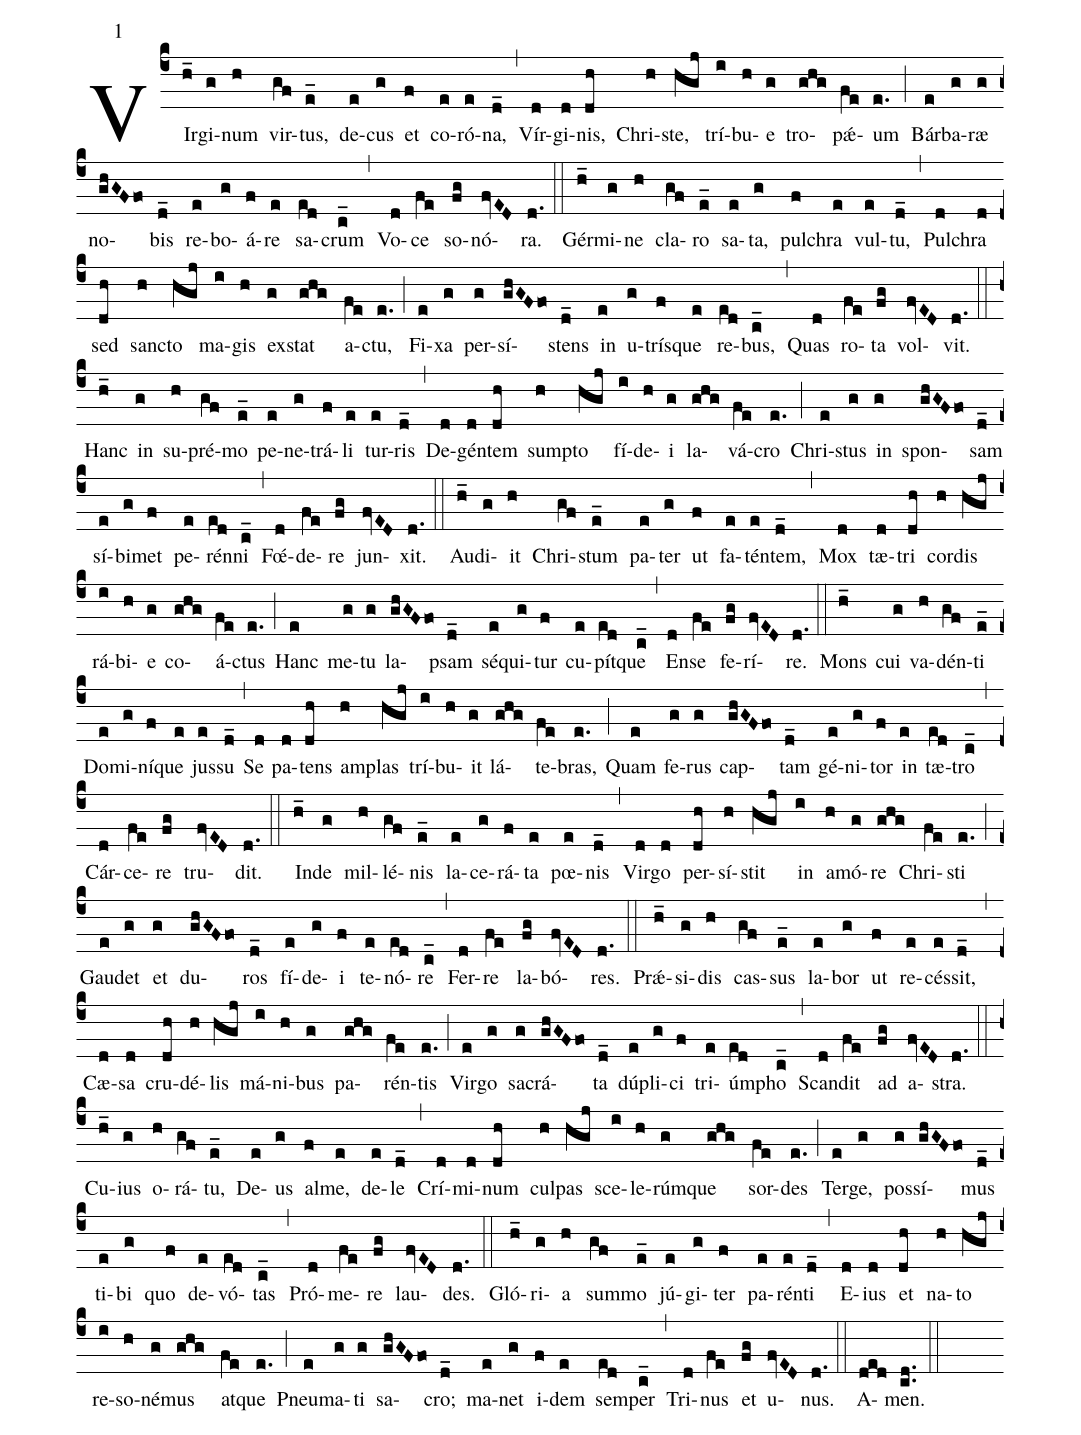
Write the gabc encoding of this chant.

mode: 1;
%%
(c4)
VIr(h_)gi(g)num(h) vir(gf)tus,(e_) de(e)cus(g) et(f) co(e)ró(e)na,(d_) (,)
Vír(d)gi(d)nis,(dh) Chri(h)ste,(hgj) trí(i)bu(h)e(g) tro(ghg)pǽ(fe)um(e.) (;)
Bár(e)ba(g)ræ(g) no(ghGFfo)bis(d_) re(e)bo(g)á(f)re(e) sa(ed)crum(c_) (,)
Vo(d)ce(fe) so(fg)nó(fvED)ra.(d.) (::)

Gér(h_)mi(g)ne(h) cla(gf)ro(e_) sa(e)ta,(g) pul(f)chra(e) vul(e)tu,(d_) (,)
Pul(d)chra(d) sed(dh) san(h)cto(hgj) ma(i)gis(h) ex(g)stat(ghg) a(fe)ctu,(e.) (;)
Fi(e)xa(g) per(g)sí(ghGFfo)stens(d_) in(e) u(g)trís(f)que(e) re(ed)bus,(c_) (,)
Quas(d) ro(fe)ta(fg) vol(fvED)vit.(d.) (::)

Hanc(h_) in(g) su(h)pré(gf)mo(e_) pe(e)ne(g)trá(f)li(e) tur(e)ris(d_) (,)
De(d)gén(d)tem(dh) sum(h)pto(hgj) fí(i)de(h)i(g) la(ghg)vá(fe)cro(e.) (;)
Chri(e)stus(g) in(g) spon(ghGFfo)sam(d_) sí(e)bi(g)met(f) pe(e)rén(ed)ni(c_) (,)
Fœ́(d)de(fe)re(fg) jun(fvED)xit.(d.) (::)

Au(h_)di(g)it(h) Chri(gf)stum(e_) pa(e)ter(g) ut(f) fa(e)tén(e)tem,(d_) (,)
Mox(d) tæ(d)tri(dh) cor(h)dis(hgj) rá(i)bi(h)e(g) co(ghg)á(fe)ctus(e.) (;)
Hanc(e) me(g)tu(g) la(ghGFfo)psam(d_) sé(e)qui(g)tur(f) cu(e)pít(ed)que(c_) (,)
En(d)se(fe) fe(fg)rí(fvED)re.(d.) (::)

Mons(h_) cui(g) va(h)dén(gf)ti(e_) Do(e)mi(g)ní(f)que(e) jus(e)su(d_) (,)
Se(d) pa(d)tens(dh) am(h)plas(hgj) trí(i)bu(h)it(g) lá(ghg)te(fe)bras,(e.) (;)
Quam(e) fe(g)rus(g) cap(ghGFfo)tam(d_) gé(e)ni(g)tor(f) in(e) tæ(ed)tro(c_) (,)
Cár(d)ce(fe)re(fg) tru(fvED)dit.(d.) (::)

In(h_)de(g) mil(h)lé(gf)nis(e_) la(e)ce(g)rá(f)ta(e) pœ(e)nis(d_) (,)
Vir(d)go(d) per(dh)sí(h)stit(hgj) in(i) a(h)mó(g)re(ghg) Chri(fe)sti(e.) (;)
Gau(e)det(g) et(g) du(ghGFfo)ros(d_) fí(e)de(g)i(f) te(e)nó(ed)re(c_) (,)
Fer(d)re(fe) la(fg)bó(fvED)res.(d.) (::)

Prǽ(h_)si(g)dis(h) cas(gf)sus(e_) la(e)bor(g) ut(f) re(e)cés(e)sit,(d_) (,)
Cæ(d)sa(d) cru(dh)dé(h)lis(hgj) má(i)ni(h)bus(g) pa(ghg)rén(fe)tis(e.) (;)
Vir(e)go(g) sa(g)crá(ghGFfo)ta(d_) dú(e)pli(g)ci(f) tri(e)úm(ed)pho(c_) (,)
Scan(d)dit(fe) ad(fg) a(fvED)stra.(d.) (::)

Cu(h_)ius(g) o(h)rá(gf)tu,(e_) De(e)us(g) al(f)me,(e) de(e)le(d_) (,)
Crí(d)mi(d)num(dh) cul(h)pas(hgj) sce(i)le(h)rúm(g)que(ghg) sor(fe)des(e.) (;)
Ter(e)ge,(g) pos(g)sí(ghGFfo)mus(d_) ti(e)bi(g) quo(f) de(e)vó(ed)tas(c_) (,)
Pró(d)me(fe)re(fg) lau(fvED)des.(d.) (::)

Gló(h_)ri(g)a(h) sum(gf)mo(e_) jú(e)gi(g)ter(f) pa(e)rén(e)ti(d_) (,)
E(d)ius(d) et(dh) na(h)to(hgj) re(i)so(h)né(g)mus(ghg) at(fe)que(e.) (;)
Pneu(e)ma(g)ti(g) sa(ghGFfo)cro;(d_) ma(e)net(g) i(f)dem(e) sem(ed)per(c_) (,)
Tri(d)nus(fe) et(fg) u(fvED)nus.(d.) (::)

A(ded)men.(cd..) (::)
